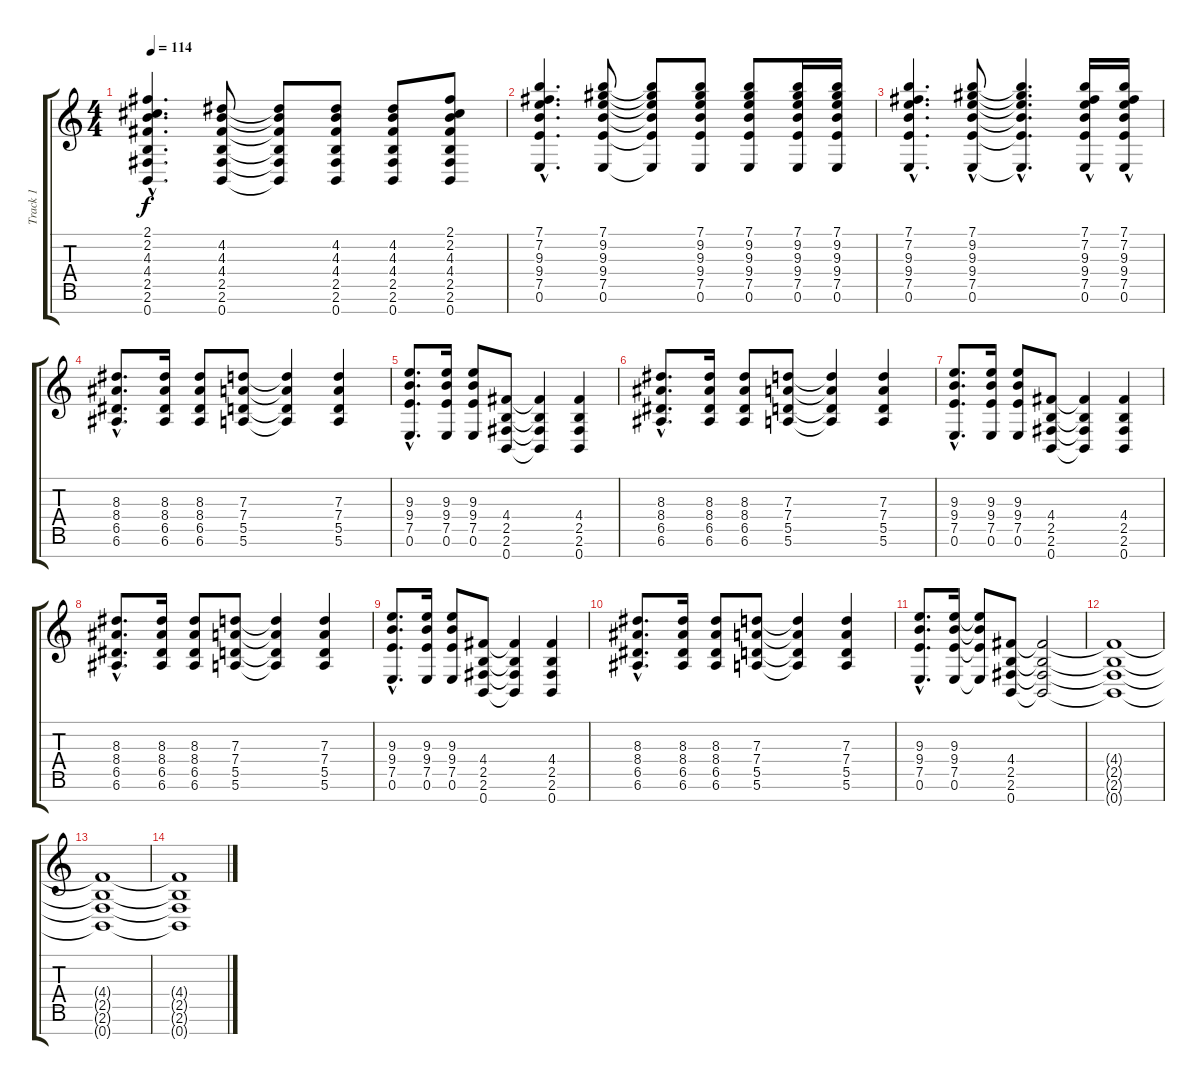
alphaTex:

\track ("Track 1" "Track 1") {instrument distortionguitar}
\staff {score tabs}
\tuning (E4 B3 G3 D3 A2 E2 B1) {hide}
\ts (4 4)
\tempo 114
\clef g2
\ks c
(2.1{hac} 2.2{hac} 4.3{hac} 4.4{hac} 2.5{hac} 2.6{hac} 0.7{hac}).4{d dy f} (4.2 4.3 4.4 2.5 2.6 0.7).8 (4.2{t} 4.3{t} 4.4{t} 2.5{t} 2.6{t} 0.7{t}).8 (4.2 4.3 4.4 2.5 2.6 0.7).8 (4.2 4.3 4.4 2.5 2.6 0.7).8 (2.1 2.2 4.3 4.4 2.5 2.6 0.7).8 |
(7.1{hac} 7.2{hac} 9.3{hac} 9.4{hac} 7.5{hac} 0.6{hac}).4{d} (7.1 9.2 9.3 9.4 7.5 0.6).8 (7.1{t} 9.2{t} 9.3{t} 9.4{t} 7.5{t} 0.6{t}).8 (7.1 9.2 9.3 9.4 7.5 0.6).8 (7.1 9.2 9.3 9.4 7.5 0.6).8 (7.1 9.2 9.3 9.4 7.5 0.6).16 (7.1 9.2 9.3 9.4 7.5 0.6).16 |
(7.1{hac} 7.2{hac} 9.3{hac} 9.4{hac} 7.5{hac} 0.6{hac}).4{d} (7.1{hac} 9.2 9.3 9.4 7.5 0.6).8 (7.1{hac t} 9.2{hac t} 9.3{hac t} 9.4{hac t} 7.5{hac t} 0.6{hac t}).4{d} (7.1{hac} 7.2 9.3 9.4 7.5 0.6).16 (7.1{hac} 7.2 9.3 9.4 7.5 0.6).16 |
(8.3{hac} 8.4{hac} 6.5{hac} 6.6{hac}).8{d} (8.3 8.4 6.5 6.6).16 (8.3 8.4 6.5 6.6).8 (7.3 7.4 5.5 5.6).8 (7.3{t} 7.4{t} 5.5{t} 5.6{t}).4 (7.3 7.4 5.5 5.6).4 |
(9.3{hac} 9.4{hac} 7.5{hac} 0.6{hac}).8{d} (9.3 9.4 7.5 0.6).16 (9.3 9.4 7.5 0.6).8 (4.4 2.5 2.6 0.7).8 (4.4{t} 2.5{t} 2.6{t} 0.7{t}).4 (4.4 2.5 2.6 0.7).4 |
(8.3{hac} 8.4{hac} 6.5{hac} 6.6{hac}).8{d} (8.3 8.4 6.5 6.6).16 (8.3 8.4 6.5 6.6).8 (7.3 7.4 5.5 5.6).8 (7.3{t} 7.4{t} 5.5{t} 5.6{t}).4 (7.3 7.4 5.5 5.6).4 |
(9.3{hac} 9.4{hac} 7.5{hac} 0.6{hac}).8{d} (9.3 9.4 7.5 0.6).16 (9.3 9.4 7.5 0.6).8 (4.4 2.5 2.6 0.7).8 (4.4{t} 2.5{t} 2.6{t} 0.7{t}).4 (4.4 2.5 2.6 0.7).4 |
(8.3{hac} 8.4{hac} 6.5{hac} 6.6{hac}).8{d} (8.3 8.4 6.5 6.6).16 (8.3 8.4 6.5 6.6).8 (7.3 7.4 5.5 5.6).8 (7.3{t} 7.4{t} 5.5{t} 5.6{t}).4 (7.3 7.4 5.5 5.6).4 |
(9.3{hac} 9.4{hac} 7.5{hac} 0.6{hac}).8{d} (9.3 9.4 7.5 0.6).16 (9.3 9.4 7.5 0.6).8 (4.4 2.5 2.6 0.7).8 (4.4{t} 2.5{t} 2.6{t} 0.7{t}).4 (4.4 2.5 2.6 0.7).4 |
(8.3{hac} 8.4{hac} 6.5{hac} 6.6{hac}).8{d} (8.3 8.4 6.5 6.6).16 (8.3 8.4 6.5 6.6).8 (7.3 7.4 5.5 5.6).8 (7.3{t} 7.4{t} 5.5{t} 5.6{t}).4 (7.3 7.4 5.5 5.6).4 |
(9.3{hac} 9.4{hac} 7.5{hac} 0.6{hac}).8{d} (9.3 9.4 7.5 0.6).16 (9.3{t} 9.4{t} 7.5{t} 0.6{t}).8 (4.4 2.5 2.6 0.7).8{volume 1} (4.4{t} 2.5{t} 2.6{t} 0.7{t}).2 |
(4.4{t} 2.5{t} 2.6{t} 0.7{t}).1 |
(4.4{t} 2.5{t} 2.6{t} 0.7{t}).1 |
(4.4{t} 2.5{t} 2.6{t} 0.7{t}).1
